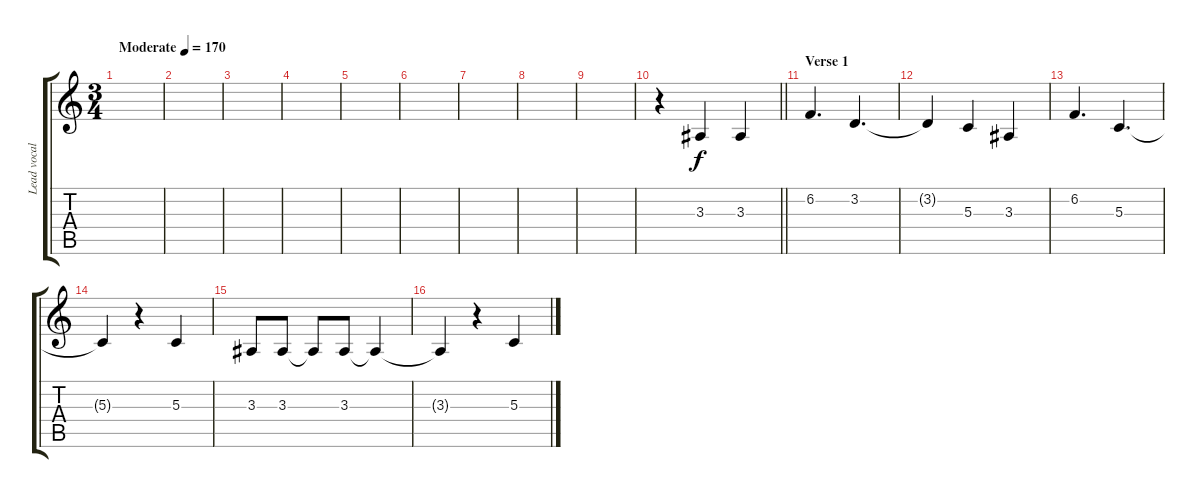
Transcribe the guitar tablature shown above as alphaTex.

\track ("Lead vocals" "Lead vocal") {instrument flute}
\staff {score tabs}
\tuning (E4 B3 G3 D3 A2 E2) {hide}
\ts (3 4)
\tempo (170 "Moderate")
\clef g2
\ks c
|
|
|
|
|
|
|
|
|
\barLineRight lightlight
r.4 3.3.4 3.3.4 |
\section ("" "Verse 1")
6.2.4{d} 3.2.4{d} |
3.2{t}.4 5.3.4 3.3.4 |
6.2.4{d} 5.3.4{d} |
5.3{t}.4 r.4 5.3.4 |
3.3.8 3.3.8 3.3{t}.8 3.3.8 3.3{t}.4 |
3.3{t}.4 r.4 5.3.4
